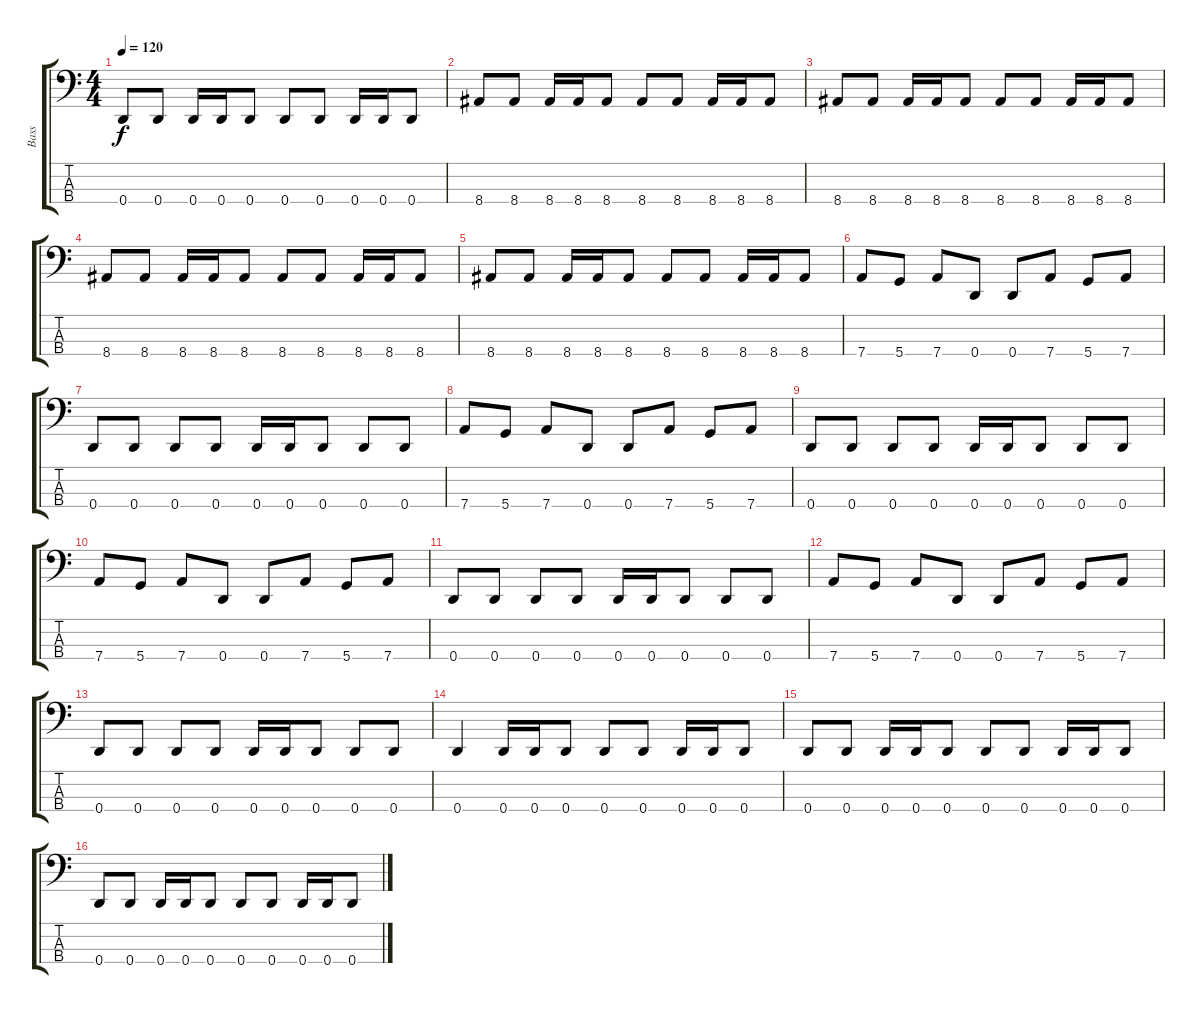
\track ("Bass" "Bass") {instrument electricbassfinger}
\staff {score tabs}
\tuning (G2 D2 A1 D1) {hide}
\ts (4 4)
\tempo 120
\clef f4
\ks c
0.4.8{dy f} 0.4.8 0.4.16 0.4.16 0.4.8 0.4.8 0.4.8 0.4.16 0.4.16 0.4.8 |
8.4.8 8.4.8 8.4.16 8.4.16 8.4.8 8.4.8 8.4.8 8.4.16 8.4.16 8.4.8 |
8.4.8 8.4.8 8.4.16 8.4.16 8.4.8 8.4.8 8.4.8 8.4.16 8.4.16 8.4.8 |
8.4.8 8.4.8 8.4.16 8.4.16 8.4.8 8.4.8 8.4.8 8.4.16 8.4.16 8.4.8 |
8.4.8 8.4.8 8.4.16 8.4.16 8.4.8 8.4.8 8.4.8 8.4.16 8.4.16 8.4.8 |
7.4.8 5.4.8 7.4.8 0.4.8 0.4.8 7.4.8 5.4.8 7.4.8 |
0.4.8 0.4.8 0.4.8 0.4.8 0.4.16 0.4.16 0.4.8 0.4.8 0.4.8 |
7.4.8 5.4.8 7.4.8 0.4.8 0.4.8 7.4.8 5.4.8 7.4.8 |
0.4.8 0.4.8 0.4.8 0.4.8 0.4.16 0.4.16 0.4.8 0.4.8 0.4.8 |
7.4.8 5.4.8 7.4.8 0.4.8 0.4.8 7.4.8 5.4.8 7.4.8 |
0.4.8 0.4.8 0.4.8 0.4.8 0.4.16 0.4.16 0.4.8 0.4.8 0.4.8 |
7.4.8 5.4.8 7.4.8 0.4.8 0.4.8 7.4.8 5.4.8 7.4.8 |
0.4.8 0.4.8 0.4.8 0.4.8 0.4.16 0.4.16 0.4.8 0.4.8 0.4.8 |
0.4.4 0.4.16 0.4.16 0.4.8 0.4.8 0.4.8 0.4.16 0.4.16 0.4.8 |
0.4.8 0.4.8 0.4.16 0.4.16 0.4.8 0.4.8 0.4.8 0.4.16 0.4.16 0.4.8 |
0.4.8 0.4.8 0.4.16 0.4.16 0.4.8 0.4.8 0.4.8 0.4.16 0.4.16 0.4.8
